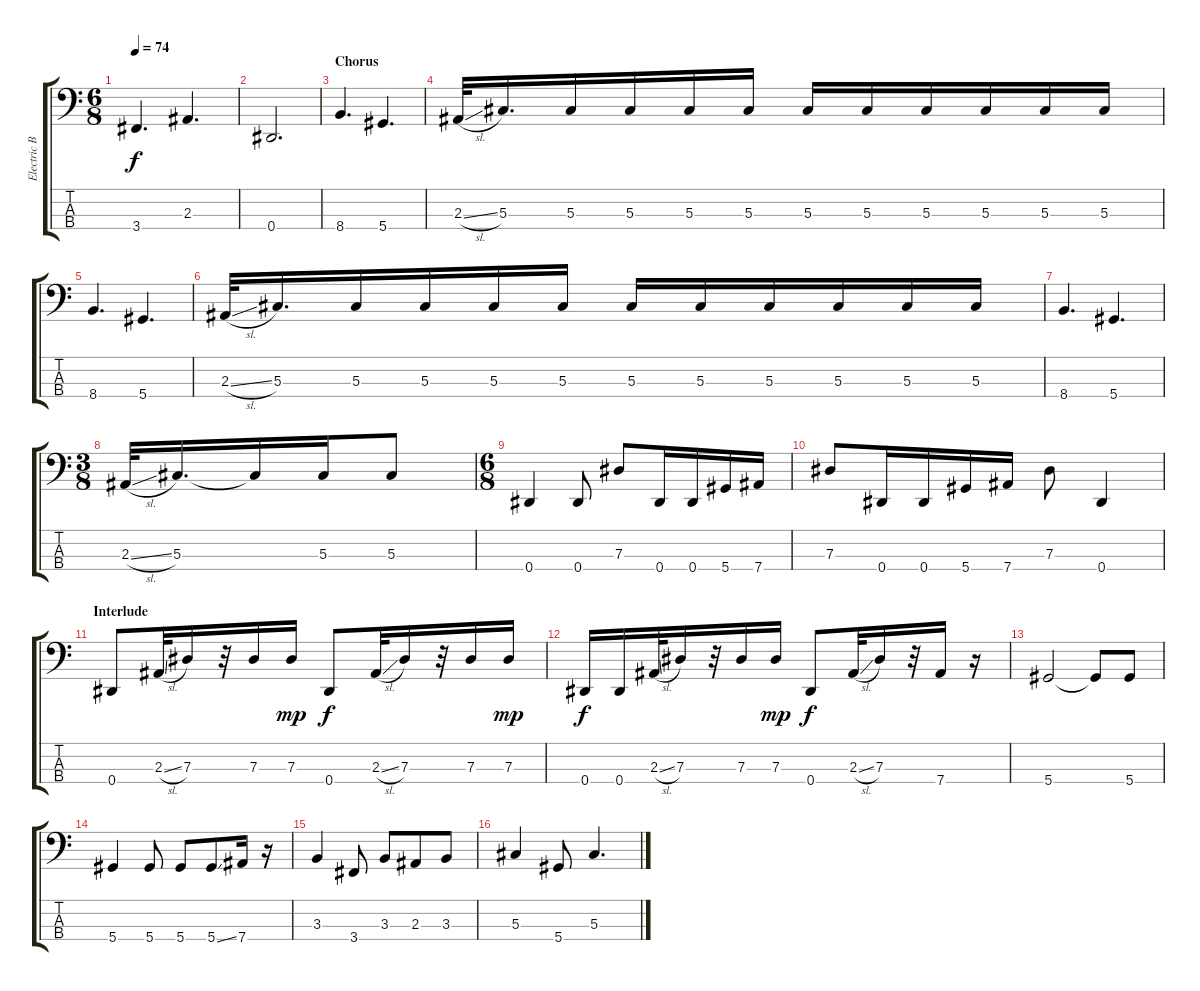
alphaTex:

\track ("Electric Bass (Jason Newsted)" "Electric B") {instrument electricbassfinger}
\staff {score tabs}
\tuning (Gb2 Db2 Ab1 Eb1) {hide}
\ts (6 8)
\tempo 74
\clef f4
\ks c
3.4.4{d dy f} 2.3.4{d} |
0.4.2{d} |
\section ("" "Chorus")
8.4.4{d} 5.4.4{d} |
2.3{sl}.32 5.3.16{d} 5.3.16 5.3.16 5.3.16 5.3.16 5.3.16 5.3.16 5.3.16 5.3.16 5.3.16 5.3.16 |
8.4.4{d} 5.4.4{d} |
2.3{sl}.32 5.3.16{d} 5.3.16 5.3.16 5.3.16 5.3.16 5.3.16 5.3.16 5.3.16 5.3.16 5.3.16 5.3.16 |
8.4.4{d} 5.4.4{d} |
\ts (3 8)
2.3{sl}.32 5.3.16{d} 5.3{t}.16 5.3.16 5.3.8 |
\ts (6 8)
0.4.4 0.4.8 7.3.8 0.4.16 0.4.16 5.4.16 7.4.16 |
7.3.8 0.4.16 0.4.16 5.4.16 7.4.16 7.3.8 0.4.4 |
\section ("" "Interlude")
0.4.8 2.3{sl}.32 7.3.16 r.32 7.3.16 7.3.16{dy mp} 0.4.8{dy f} 2.3{sl}.32 7.3.16 r.32 7.3.16 7.3.16{dy mp} |
0.4.16{dy f} 0.4.16 2.3{sl}.32 7.3.16 r.32 7.3.16 7.3.16{dy mp} 0.4.8{dy f} 2.3{sl}.32 7.3.16 r.32 7.4.16 r.16 |
5.4.2 5.4{t}.8 5.4.8 |
5.4.4 5.4.8 5.4.8 5.4{ss}.8 7.4.16 r.16 |
3.3.4 3.4.8 3.3.8 2.3.8 3.3.8 |
5.3.4 5.4.8 5.3.4{d}
